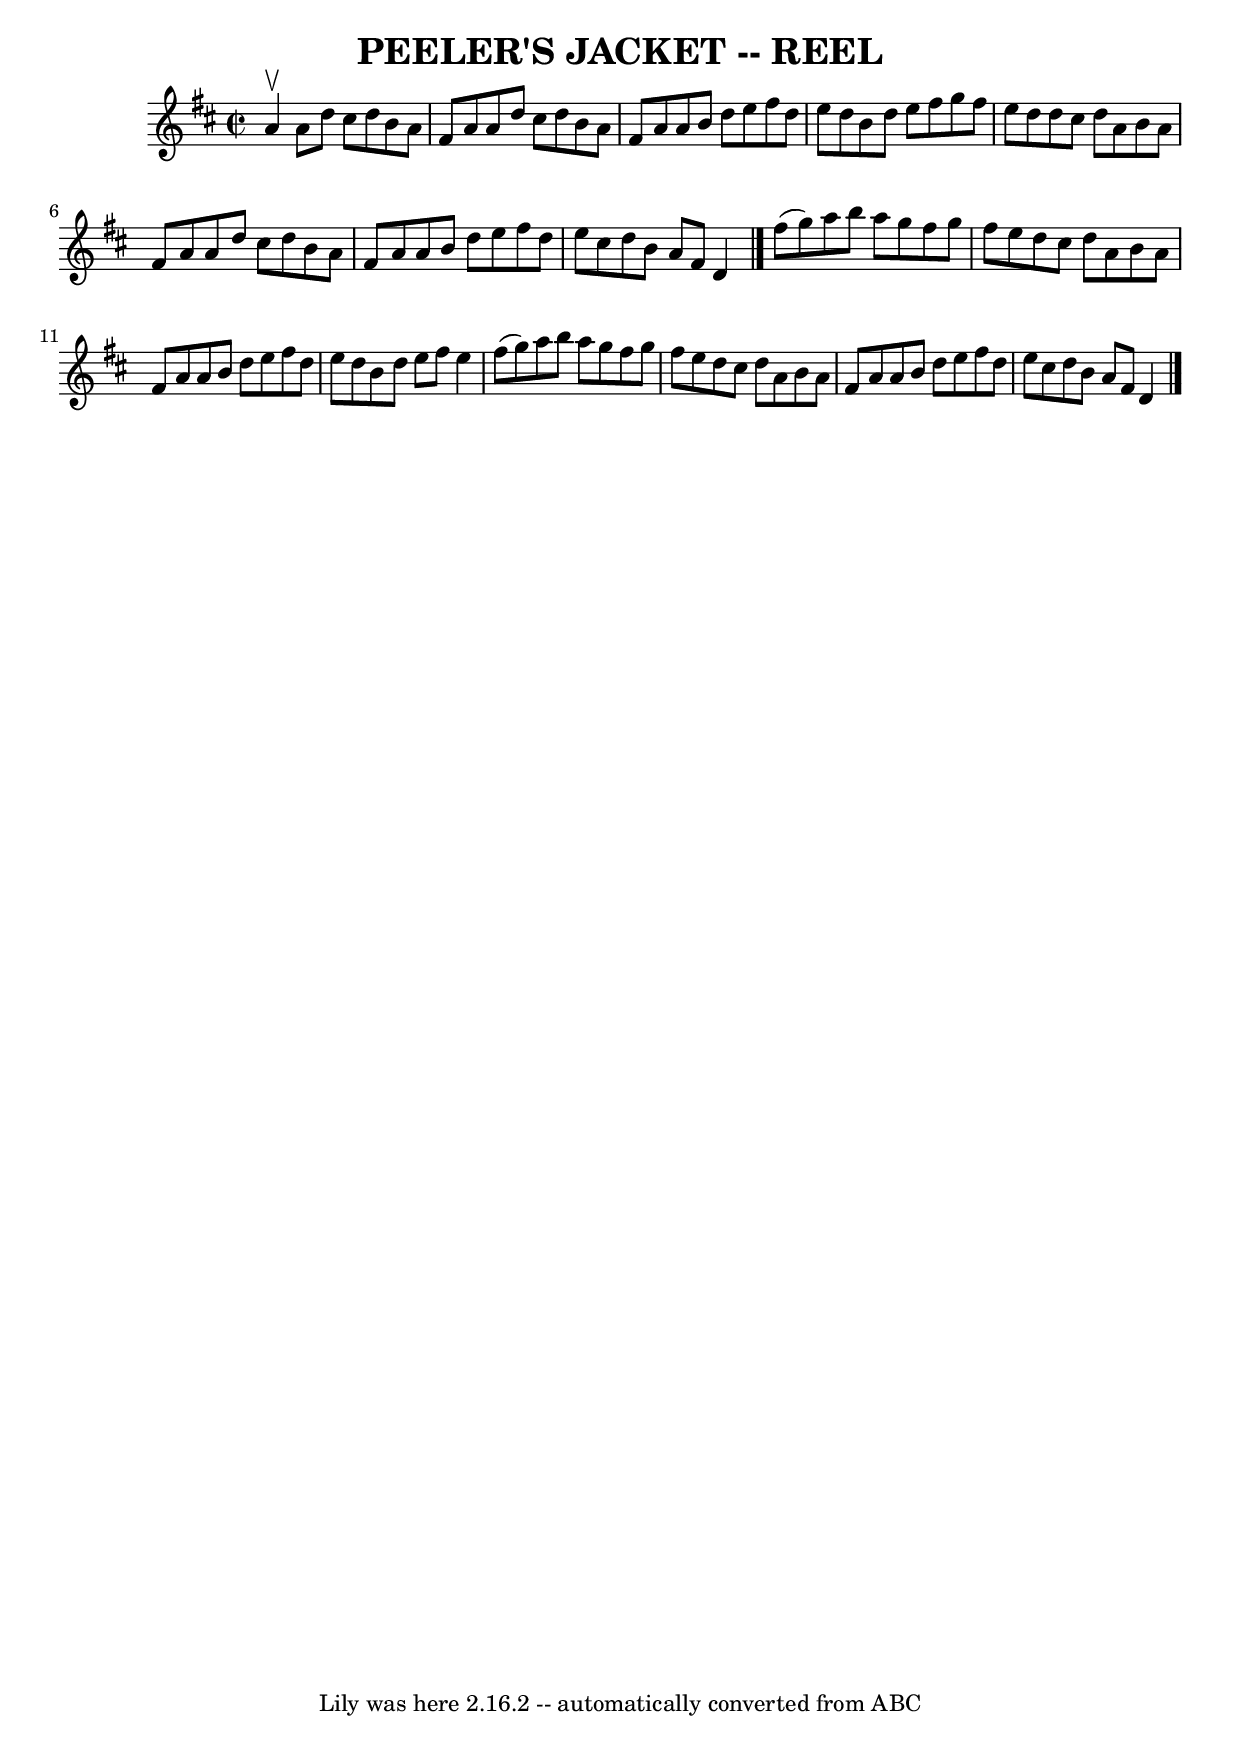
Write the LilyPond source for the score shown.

\version "2.7.40"
\include "Mammoth.ily"
\header {
	%% book = "Ryan's Mammoth Collection of Fiddle Tunes"
	crossRefNumber = "1"
	footnotes = ""
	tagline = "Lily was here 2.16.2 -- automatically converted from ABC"
	title = "PEELER'S JACKET -- REEL"
}
voicedefault =  {
\set Score.defaultBarType = "empty"

\override Staff.TimeSignature #'style = #'C
 \time 2/2 \key d \major a'4^\upbow   |
 a'8 d''8 cis''8    
d''8 b'8 a'8 fis'8 a'8    |
 a'8 d''8 cis''8 d''8  
 b'8 a'8 fis'8 a'8    |
 a'8 b'8 d''8 e''8 fis''8 
 d''8 e''8 d''8    |
 b'8 d''8 e''8 fis''8 g''8    
fis''8 e''8 d''8    |
 d''8 cis''8 d''8 a'8 b'8    
a'8 fis'8 a'8    |
 a'8 d''8 cis''8 d''8 b'8 a'8   
 fis'8 a'8    |
 a'8 b'8 d''8 e''8 fis''8 d''8    
e''8 cis''8    |
 d''8 b'8 a'8 fis'8 d'4    \bar "|."    
 fis''8 (g''8)   |
 a''8 b''8 a''8 g''8 fis''8    
g''8 fis''8 e''8    |
 d''8 cis''8 d''8 a'8 b'8    
a'8 fis'8 a'8    |
 a'8 b'8 d''8 e''8 fis''8 d''8  
 e''8 d''8    |
 b'8 d''8 e''8 fis''8 e''4 fis''8 (
 g''8)   |
 a''8 b''8 a''8 g''8 fis''8 g''8    
fis''8 e''8    |
 d''8 cis''8 d''8 a'8 b'8 a'8    
fis'8 a'8    |
 a'8 b'8 d''8 e''8 fis''8 d''8 e''8 
 cis''8    |
 d''8 b'8 a'8 fis'8 d'4    \bar "|."   
}

\score{
    <<

	\context Staff="default"
	{
	    \voicedefault 
	}

    >>
	\layout {
	}
	\midi {}
}
